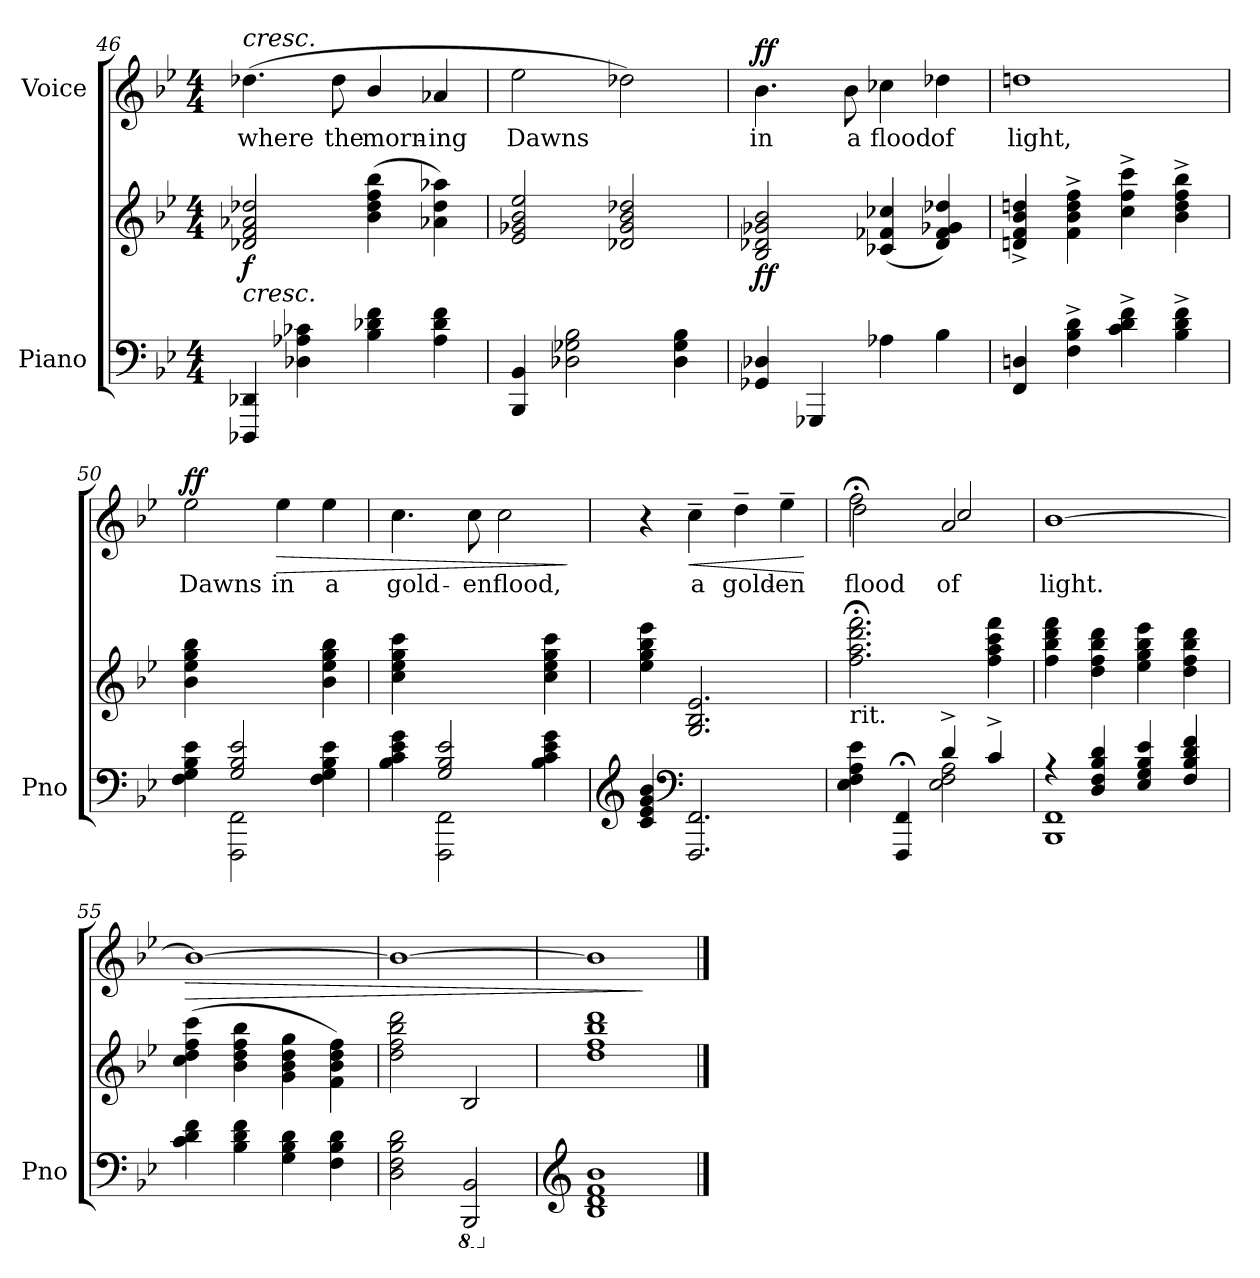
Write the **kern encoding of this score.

**kern	**kern	**dynam	**kern	**text	**dynam
*part2	*part2	*part2	*part1	*part1	*part1
*staff3	*staff2	*staff2/3	*staff1	*staff1	*staff1
*I"Piano	*	*	*I"Voice	*	*
*I'Pno	*	*	*	*	*
*clefF4	*clefG2	*	*clefG2	*	*
*k[b-e-]	*k[b-e-]	*	*k[b-e-]	*	*
*M4/4	*M4/4	*	*M4/4	*	*
*MM92	*MM92	*	*MM92	*	*
=46	=46	=46	=46	=46	=46
!	!	!	!LO:TX:a:i:t=cresc.	!	!
!	!LO:TX:b:i:t=cresc.	!	!	!	!
!	!	!LO:DY:b	!	!LO:LY:b	!
4DDD-X/ 4DD-X/	2d-X/ 2f/ 2a-X/ 2dd-X/	f	(>4.dd-X\	where	.
4D-X\ 4A-X\ 4c-X\	.	.	.	.	.
!	!	!	!	!LO:LY:b	!
.	.	.	8dd-\	the	.
!	!	!	!	!LO:LY:b	!
4B-\ 4d-X\ 4f\	(>4b-\ 4dd-\ 4ff\ 4bb-\	.	4b-/	morn-	.
!	!	!	!	!LO:LY:b	!
4A-\ 4d-\ 4f\	4a-X\ 4dd-\ 4aa-X\)	.	4a-X/	-ing	.
!!LO:LB:g=z
=47	=47	=47	=47	=47	=47
!	!	!	!	!LO:LY:b	!
4BBB-/ 4BB-/	2e-/ 2g-X/ 2b-/ 2ee-/	.	2ee-\	Dawns	.
2D-X\ 2G-X\ 2B-\	.	.	.	.	.
.	2d-X/ 2g-/ 2b-/ 2dd-X/	.	2dd-X\)	.	.
4D-\ 4G-\ 4B-\	.	.	.	.	.
=48	=48	=48	=48	=48	=48
!	!	!LO:DY:b	!	!LO:LY:b	!LO:DY:a
4GG-X/ 4D-X/	2B-/ 2d-X/ 2g-X/ 2b-/	ff	4.b-\	in	ff
4GGG-X/	.	.	.	.	.
!	!	!	!	!LO:LY:b	!
.	.	.	8b-\	a	.
!	!	!	!	!LO:LY:b	!
4A-X\	(<4c-X/ 4f-X/ 4cc-X/	.	4cc-X\	flood	.
!	!	!	!	!LO:LY:b	!
4B-\	4d-/ 4f-/ 4g-X/ 4dd-X/)	.	4dd-X\	of	.
=49	=49	=49	=49	=49	=49
!	!	!	!	!LO:LY:b	!
4FF/ 4Dn/	4dn/^ 4f/^ 4b-/^ 4ddn/^	.	1ddn	light,	.
4F\^ 4B-\^ 4d\^	4f\^ 4b-\^ 4dd\^ 4ff\^	.	.	.	.
4c\^ 4d\^ 4f\^	4cc\^ 4ff\^ 4ccc\^	.	.	.	.
4B-\^ 4d\^ 4f\^	4b-\^ 4dd\^ 4ff\^ 4bb-\^	.	.	.	.
!!LO:LB:g=z
=50	=50	=50	=50	=50	=50
*^	*	*	*	*	*
!	!	!	!	!	!LO:LY:b	!LO:DY:a
4ryy	4F\ 4G\ 4B-\ 4e-\	4b-\ 4ee-\ 4gg\ 4bb-\	.	2ee-\	Dawns	ff
2G/ 2B-/ 2e-/	2FFF\ 2FF\	2ryy	.	.	.	.
!	!	!	!	!	!LO:LY:b	!LO:HP:b
.	.	.	.	4ee-\	in	>
!	!	!	!	!	!LO:LY:b	!
4ryy	4F\ 4G\ 4B-\ 4e-\	4b-\ 4ee-\ 4gg\ 4bb-\	.	4ee-\	a	.
=51	=51	=51	=51	=51	=51	=51
!	!	!	!	!	!LO:LY:b	!
4ryy	4B-\ 4c\ 4e-\ 4g\	4cc\ 4ee-\ 4gg\ 4ccc\	.	4.cc\	gold-	.
2G/ 2B-/ 2e-/	2FFF\ 2FF\	2ryy	.	.	.	.
!	!	!	!	!	!LO:LY:b	!
.	.	.	.	8cc\	-en	.
!	!	!	!	!	!LO:LY:b	!
.	.	.	.	2cc\	flood,	.
4ryy	4B-\ 4c\ 4e-\ 4g\	4cc\ 4ee-\ 4gg\ 4ccc\	.	.	.	.
*v	*v	*	*	*	*	*
.	.	.	.	.	]
=52	=52	=52	=52	=52	=52
*clefG2	*	*	*	*	*
4c/ 4e-/ 4g/ 4b-/	4ee-\ 4gg\ 4bb-\ 4eee-\	.	4r	.	.
*clefF4	*	*	*	*	*
!	!	!	!	!LO:LY:b	!LO:HP:b
2.FFF/ 2.FF/	2.G/ 2.B-/ 2.e-/	.	4cc~\	a	<
!	!	!	!	!LO:LY:b	!
.	.	.	4dd~\	gold-	.
!	!	!	!	!LO:LY:b	!
.	.	.	4ee-~\	-en	.
.	.	.	.	.	[
=53	=53	=53	=53	=53	=53
*	*	*	*MM80	*	*
*^	*	*	*	*	*
!	!	!LO:TX:b:t=rit.	!	!	!	!
!	!	!	!	!	!LO:LY:b	!
*	*	*	*	*^	*	*
4E-\ 4F\ 4A\ 4e-\	2ryy	2.ff\;< 2.aa\;< 2.ddd\;< 2.fff\;<	.	2ff;<\	2dd\	flood	.
4FFF/;< 4FF/;<	.	.	.	.	.	.	.
!	!	!	!	!	!	!LO:LY:b	!
4d^/	2E-\ 2F\ 2A\	.	.	2a/	2cc/	of	.
4c^/	.	4ff\ 4aa\ 4ccc\ 4fff\	.	.	.	.	.
*	*	*	*	*v	*v	*	*
!!LO:LB:g=z
=54	=54	=54	=54	=54	=54	=54
*	*	*	*	*MM88	*	*
!	!	!	!	!	!LO:LY:b	!
4r	1BBB- 1FF	4ff\ 4bb-\ 4ddd\ 4fff\	.	[1b-	light.	.
4D/ 4F/ 4B-/ 4d/	.	4dd\ 4ff\ 4bb-\ 4ddd\	.	.	.	.
4E-/ 4G/ 4B-/ 4e-/	.	4ee-\ 4gg\ 4bb-\ 4eee-\	.	.	.	.
4F/ 4B-/ 4d/ 4f/	.	4dd\ 4ff\ 4bb-\ 4ddd\	.	.	.	.
*v	*v	*	*	*	*	*
=55	=55	=55	=55	=55	=55
!	!	!	!	!	!LO:HP:b
4c\ 4d\ 4f\	(>4cc\ 4dd\ 4ff\ 4ccc\	.	1b-_	.	>
4B-\ 4d\ 4f\	4b-\ 4dd\ 4ff\ 4bb-\	.	.	.	.
4G\ 4B-\ 4d\	4g\ 4b-\ 4dd\ 4gg\	.	.	.	.
4F\ 4B-\ 4d\	4f\ 4b-\ 4dd\ 4ff\)	.	.	.	.
=56	=56	=56	=56	=56	=56
2D\ 2F\ 2B-\ 2d\	2dd\ 2ff\ 2bb-\ 2ddd\	.	1b-_	.	.
*8ba	*	*	*	*	*
2BBBB-/ 2BBB-/	2B-/	.	.	.	.
=57	=57	=57	=57	=57	=57
*clefG2	*	*	*	*	*
*X8ba	*	*	*	*	*
1B- 1d 1f 1b-	1dd 1ff 1bb- 1ddd	.	1b-]	.	.
.	.	.	.	.	]
==	==	==	==	==	==
*-	*-	*-	*-	*-	*-
